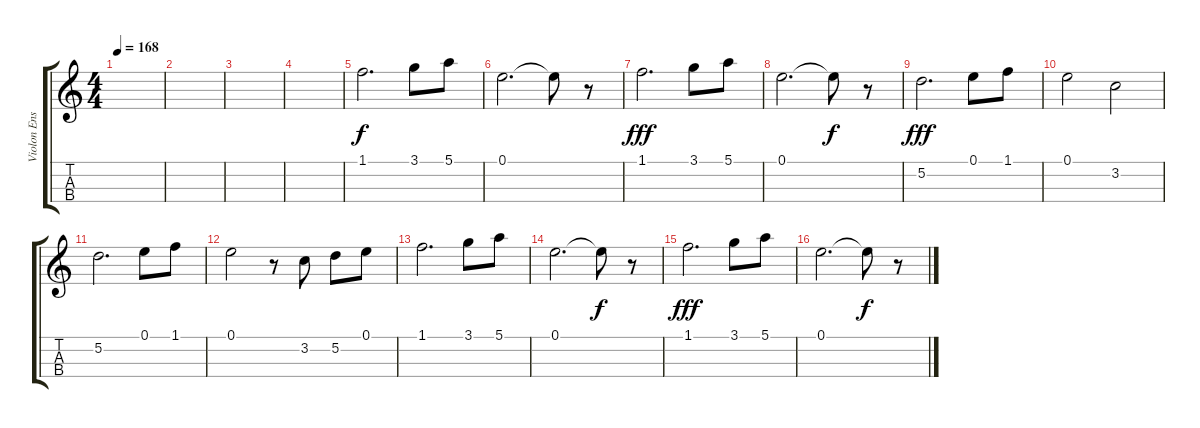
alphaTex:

\track ("Violon Ensemble" "Violon Ens") {instrument stringensemble1}
\staff {score tabs}
\tuning (E5 A4 D4 G3) {hide}
\ts (4 4)
\tempo 168
\clef g2
\ks c
|
|
|
|
1.1.2{d} 3.1.8 5.1.8 |
0.1.2{d} 0.1{t}.8{dy f} r.8 |
1.1.2{d dy fff} 3.1.8 5.1.8 |
0.1.2{d} 0.1{t}.8{dy f} r.8 |
5.2.2{d dy fff} 0.1.8 1.1.8 |
0.1.2 3.2.2 |
5.2.2{d} 0.1.8 1.1.8 |
0.1.2 r.8 3.2.8 5.2.8 0.1.8 |
1.1.2{d} 3.1.8 5.1.8 |
0.1.2{d} 0.1{t}.8{dy f} r.8 |
1.1.2{d dy fff} 3.1.8 5.1.8 |
0.1.2{d} 0.1{t}.8{dy f} r.8
